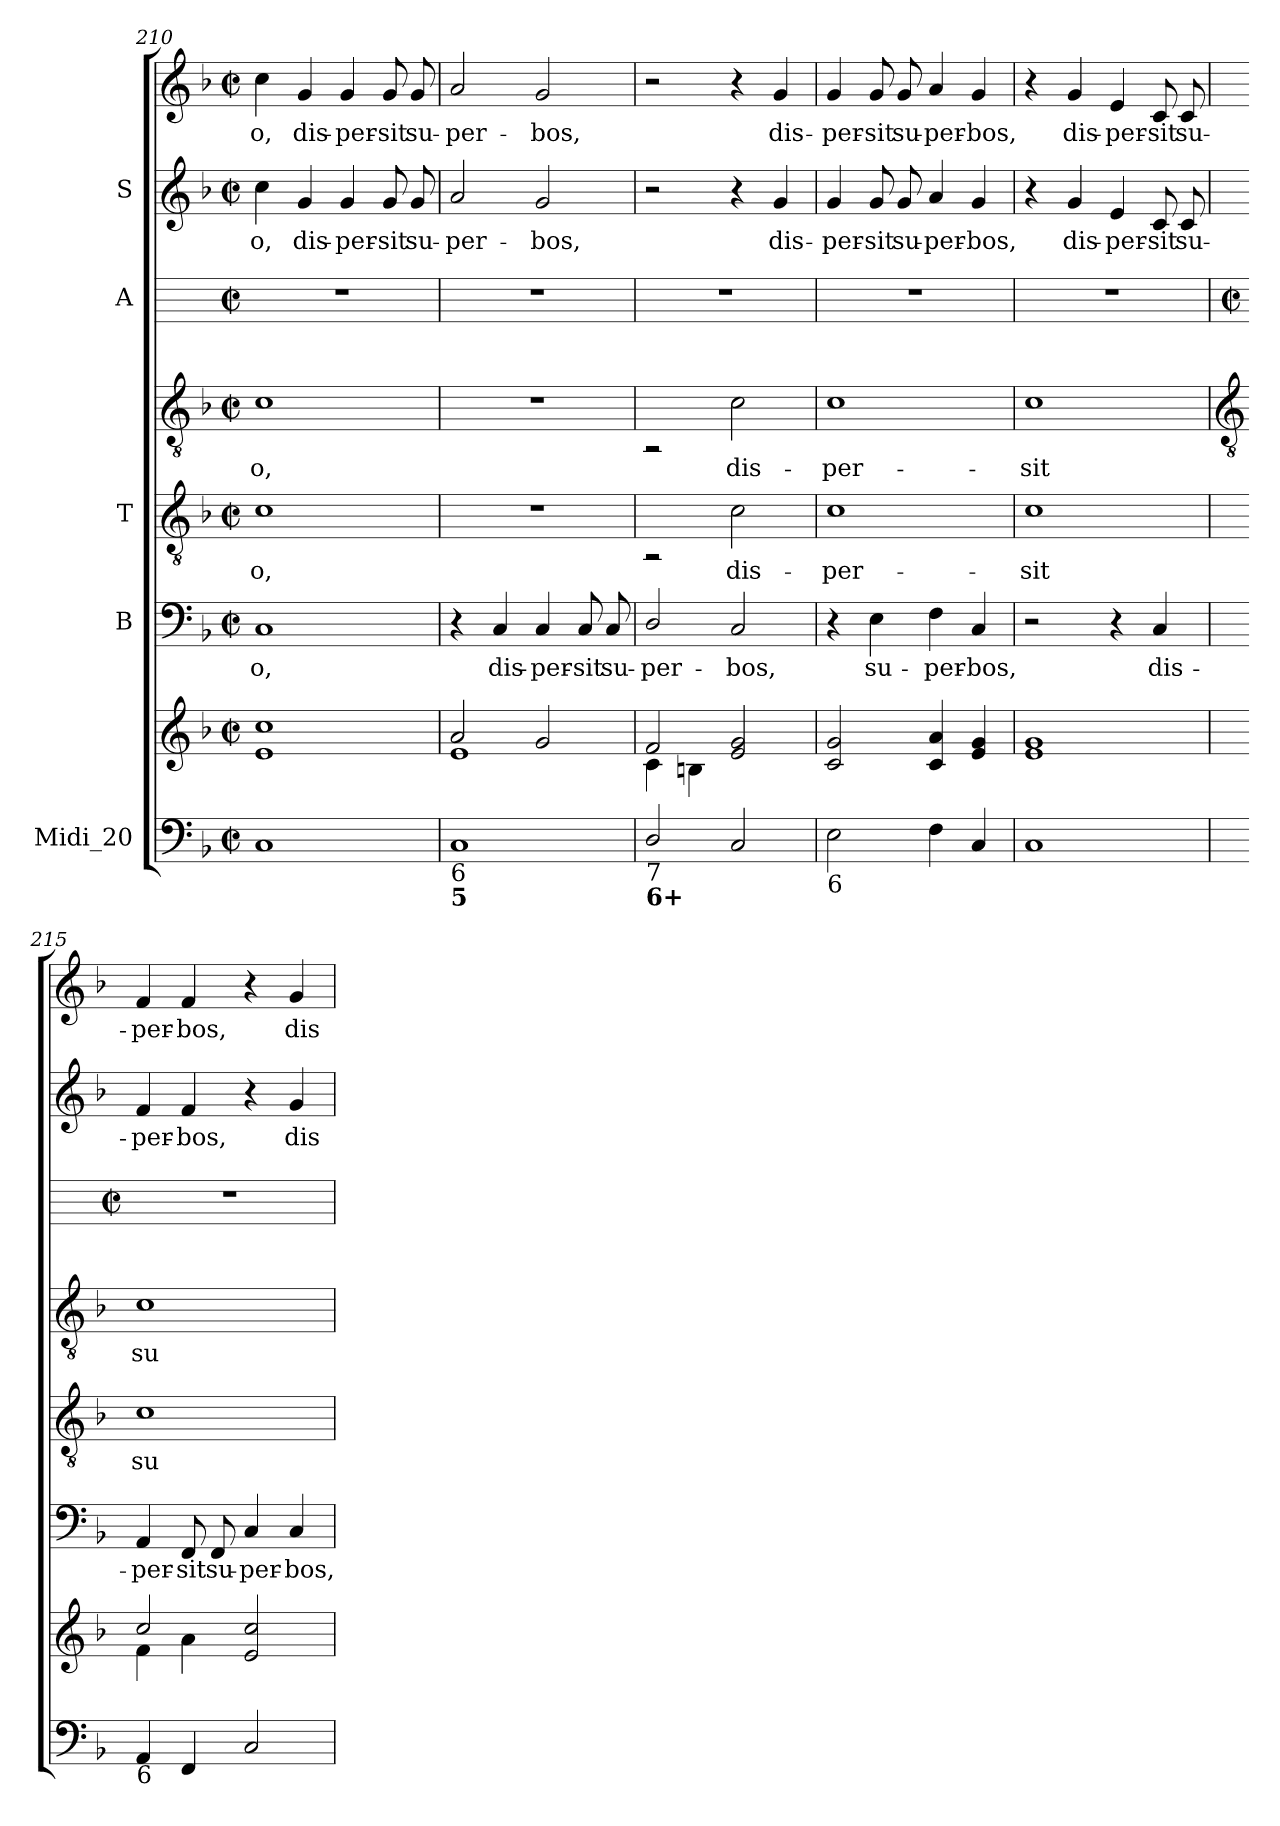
**kern	**kern	**kern	**text	**kern	**text	**kern	**text	**kern	**kern	**text	**kern	**text
*part5	*part5	*part4	*part4	*part3	*part3	*part3	*part3	*part2	*part1	*part1	*part1	*part1
*staff8	*staff7	*staff6	*staff6	*staff5	*staff5	*staff4	*staff4	*staff3	*staff2	*staff2	*staff1	*staff1
*I"Midi_20	*	*I"B	*	*I"T	*	*	*	*I"A	*I"S	*	*	*
*clefF4	*clefG2	*clefF4	*	*clefGv2	*	*clefGv2	*	*	*clefG2	*	*clefG2	*
*k[b-]	*k[b-]	*k[b-]	*	*k[b-]	*	*k[b-]	*	*	*k[b-]	*	*k[b-]	*
*F:	*F:	*F:	*	*F:	*	*F:	*	*	*F:	*	*F:	*
*M2/2	*M2/2	*M2/2	*	*M2/2	*	*M2/2	*	*M2/2	*M2/2	*	*M2/2	*
*met(c|)	*met(c|)	*met(c|)	*	*met(c|)	*	*met(c|)	*	*met(c|)	*met(c|)	*	*met(c|)	*
=210	=210	=210	=210	=210	=210	=210	=210	=210	=210	=210	=210	=210
*	*^	*	*	*	*	*	*	*	*	*	*	*
!	!	!	!	!LO:LY:b	!	!LO:LY:b	!	!LO:LY:b	!	!	!LO:LY:b	!	!LO:LY:b
1C	1e 1cc	1ryy	1C	o,	1c	-o,	1c	-o,	1r	4cc	o,	4cc	o,
!	!	!	!	!	!	!	!	!	!	!	!LO:LY:b	!	!LO:LY:b
.	.	.	.	.	.	.	.	.	.	4g	dis-	4g	dis-
!	!	!	!	!	!	!	!	!	!	!	!LO:LY:b	!	!LO:LY:b
.	.	.	.	.	.	.	.	.	.	4g	-per-	4g	-per-
!	!	!	!	!	!	!	!	!	!	!	!LO:LY:b	!	!LO:LY:b
.	.	.	.	.	.	.	.	.	.	8g	-sit	8g	-sit
!	!	!	!	!	!	!	!	!	!	!	!LO:LY:b	!	!LO:LY:b
.	.	.	.	.	.	.	.	.	.	8g	su-	8g	su-
=211	=211	=211	=211	=211	=211	=211	=211	=211	=211	=211	=211	=211	=211
!LO:TX:b:t=6	!	!	!	!	!	!	!	!	!	!	!	!	!
!LO:TX:b:B:t=5	!	!	!	!	!	!	!	!	!	!	!	!	!
!	!	!	!	!	!	!	!	!	!	!	!LO:LY:b	!	!LO:LY:b
1C	2a	1e\	4r	.	1r	.	1r	.	1r	2a	-per-	2a	-per-
!	!	!	!	!LO:LY:b	!	!	!	!	!	!	!	!	!
.	.	.	4C	dis-	.	.	.	.	.	.	.	.	.
!	!	!	!	!LO:LY:b	!	!	!	!	!	!	!LO:LY:b	!	!LO:LY:b
.	2g	.	4C	-per-	.	.	.	.	.	2g	-bos,	2g	-bos,
!	!	!	!	!LO:LY:b	!	!	!	!	!	!	!	!	!
.	.	.	8C	-sit	.	.	.	.	.	.	.	.	.
!	!	!	!	!LO:LY:b	!	!	!	!	!	!	!	!	!
.	.	.	8C	su-	.	.	.	.	.	.	.	.	.
=212	=212	=212	=212	=212	=212	=212	=212	=212	=212	=212	=212	=212	=212
!LO:TX:b:t=7	!	!	!	!	!	!	!	!	!	!	!	!	!
!LO:TX:b:B:t=6+	!	!	!	!	!	!	!	!	!	!	!	!	!
!	!	!	!	!LO:LY:b	!	!	!	!	!	!	!	!	!
2D/	2f	4c\	2D/	-per-	2rBB	.	2rBB	.	1r	2r	.	2r	.
.	.	4Bn\	.	.	.	.	.	.	.	.	.	.	.
!	!	!	!	!LO:LY:b	!	!LO:LY:b	!	!LO:LY:b	!	!	!	!	!
2C	2e 2g	2ryy	2C	-bos,	2c	dis-	2c	dis-	.	4r	.	4r	.
!	!	!	!	!	!	!	!	!	!	!	!LO:LY:b	!	!LO:LY:b
.	.	.	.	.	.	.	.	.	.	4g	dis-	4g	dis-
=213	=213	=213	=213	=213	=213	=213	=213	=213	=213	=213	=213	=213	=213
!LO:TX:b:t=6	!	!	!	!	!	!	!	!	!	!	!	!	!
!	!	!	!	!	!	!LO:LY:b	!	!LO:LY:b	!	!	!LO:LY:b	!	!LO:LY:b
2E	2c 2g	2ryy	4r	.	1c	-per-	1c	-per-	1r	4g	-per-	4g	-per-
!	!	!	!	!LO:LY:b	!	!	!	!	!	!	!LO:LY:b	!	!LO:LY:b
.	.	.	4E	su-	.	.	.	.	.	8g	-sit	8g	-sit
!	!	!	!	!	!	!	!	!	!	!	!LO:LY:b	!	!LO:LY:b
.	.	.	.	.	.	.	.	.	.	8g	su-	8g	su-
!	!	!	!	!LO:LY:b	!	!	!	!	!	!	!LO:LY:b	!	!LO:LY:b
4F	4c 4a	2ryy	4F	-per-	.	.	.	.	.	4a	-per-	4a	-per-
!	!	!	!	!LO:LY:b	!	!	!	!	!	!	!LO:LY:b	!	!LO:LY:b
4C	4e 4g	.	4C	-bos,	.	.	.	.	.	4g	-bos,	4g	-bos,
=214	=214	=214	=214	=214	=214	=214	=214	=214	=214	=214	=214	=214	=214
!	!	!	!	!	!	!LO:LY:b	!	!LO:LY:b	!	!	!	!	!
1C	1g	1e\	2r	.	1c	-sit	1c	-sit	1r	4r	.	4r	.
!	!	!	!	!	!	!	!	!	!	!	!LO:LY:b	!	!LO:LY:b
.	.	.	.	.	.	.	.	.	.	4g	dis-	4g	dis-
!	!	!	!	!	!	!	!	!	!	!	!LO:LY:b	!	!LO:LY:b
.	.	.	4r	.	.	.	.	.	.	4e	-per-	4e	-per-
!	!	!	!	!LO:LY:b	!	!	!	!	!	!	!LO:LY:b	!	!LO:LY:b
.	.	.	4C	dis-	.	.	.	.	.	8c	-sit	8c	-sit
!	!	!	!	!	!	!	!	!	!	!	!LO:LY:b	!	!LO:LY:b
.	.	.	.	.	.	.	.	.	.	8c	su-	8c	su-
!!LO:LB:g=z
=215	=215	=215	=215	=215	=215	=215	=215	=215	=215	=215	=215	=215	=215
*	*	*	*	*	*	*	*clefGv2	*	*	*	*	*	*
*	*	*	*	*	*	*	*	*	*M2/2	*	*	*	*
*	*	*	*	*	*	*	*	*	*met(c|)	*	*	*	*
!LO:TX:b:t=6	!	!	!	!	!	!	!	!	!	!	!	!	!
!	!	!	!	!LO:LY:b	!	!LO:LY:b	!	!LO:LY:b	!	!	!LO:LY:b	!	!LO:LY:b
4AA	2cc/	4f\	4AA	-per-	1c	su-	1c	su-	1r	4f	-per-	4f	-per-
!	!	!	!	!LO:LY:b	!	!	!	!	!	!	!LO:LY:b	!	!LO:LY:b
4FF	.	4a\	8FF	-sit	.	.	.	.	.	4f	-bos,	4f	-bos,
!	!	!	!	!LO:LY:b	!	!	!	!	!	!	!	!	!
.	.	.	8FF	su-	.	.	.	.	.	.	.	.	.
!	!	!	!	!LO:LY:b	!	!	!	!	!	!	!	!	!
2C	2e 2cc	2ryy	4C	-per-	.	.	.	.	.	4r	.	4r	.
!	!	!	!	!LO:LY:b	!	!	!	!	!	!	!LO:LY:b	!	!LO:LY:b
.	.	.	4C	-bos,	.	.	.	.	.	4g	dis-	4g	dis-
*	*v	*v	*	*	*	*	*	*	*	*	*	*	*
=	=	=	=	=	=	=	=	=	=	=	=	=
*-	*-	*-	*-	*-	*-	*-	*-	*-	*-	*-	*-	*-
